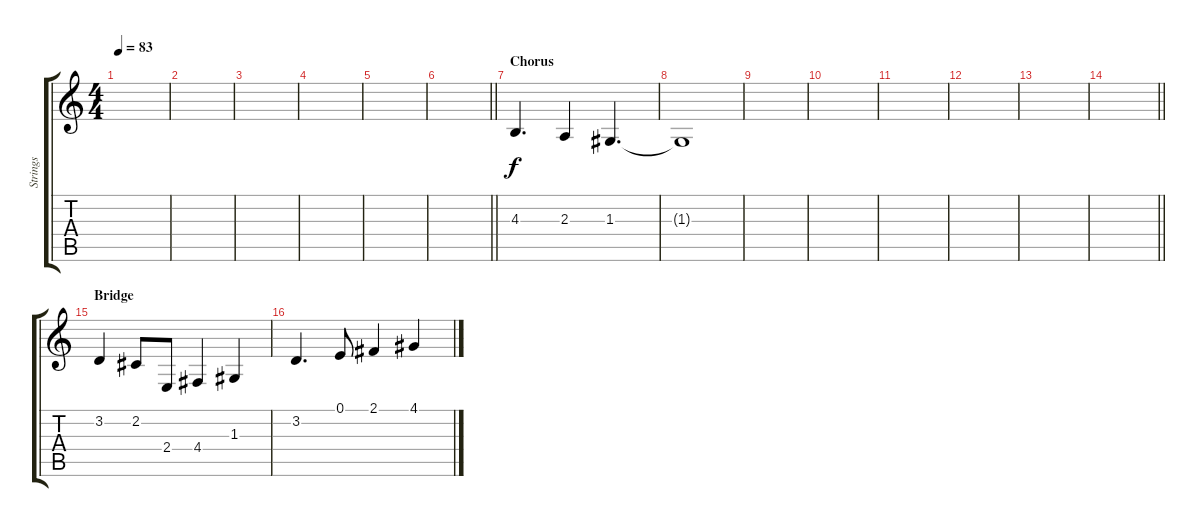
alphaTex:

\track ("Strings" "Strings") {instrument stringensemble1}
\staff {score tabs}
\tuning (E4 B3 G3 D3 A2 E2) {hide}
\ts (4 4)
\tempo 83
\clef g2
\ks c
|
|
|
|
|
\barLineRight lightlight
|
\section ("" "Chorus")
4.3.4{d} 2.3.4 1.3.4{d} |
1.3{t}.1 |
|
|
|
|
|
\barLineRight lightlight
|
\section ("" "Bridge")
3.2.4 2.2.8 2.4.8 4.4.4 1.3.4 |
3.2.4{d} 0.1.8 2.1.4 4.1.4
